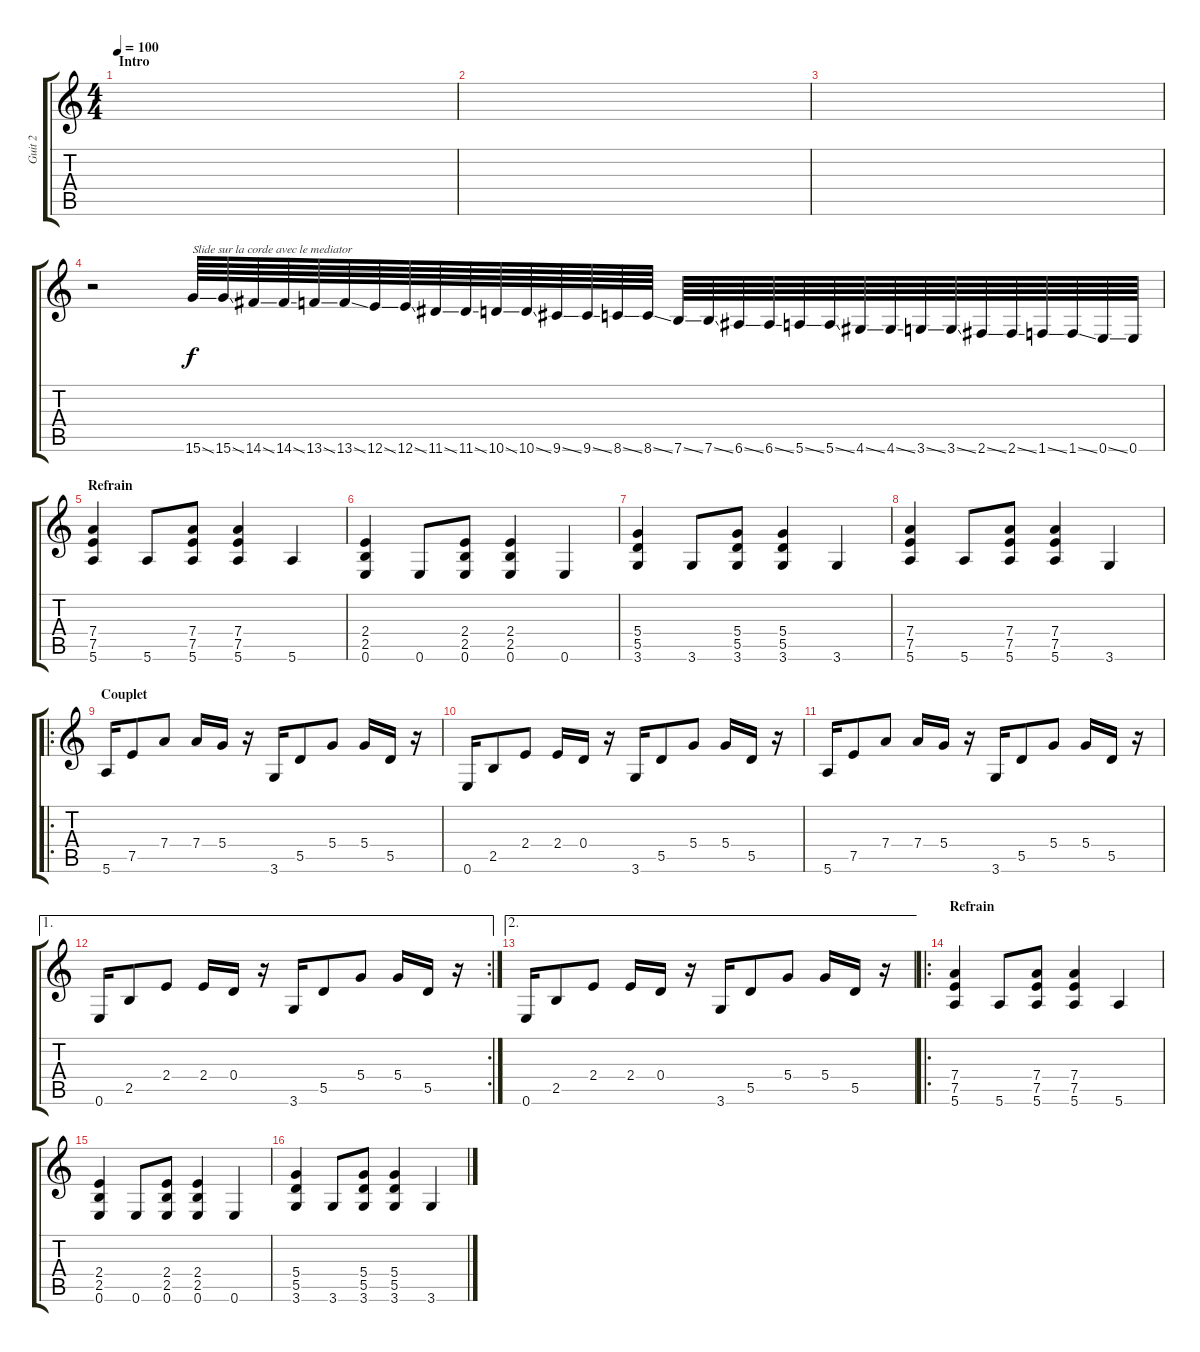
\track ("Guit 2" "Guit 2") {instrument overdrivenguitar}
\staff {score tabs}
\tuning (E4 B3 G3 D3 A2 E2) {hide}
\ts (4 4)
\section ("" "Intro")
\tempo 100
\clef g2
\ks c
|
|
|
r.2 15.6{ss}.64{txt "Slide sur la corde avec le mediator" volume 16} 15.6{ss}.64 14.6{ss}.64 14.6{ss}.64 13.6{ss}.64 13.6{ss}.64 12.6{ss}.64 12.6{ss}.64 11.6{ss}.64 11.6{ss}.64 10.6{ss}.64 10.6{ss}.64 9.6{ss}.64 9.6{ss}.64 8.6{ss}.64 8.6{ss}.64 7.6{ss}.64 7.6{ss}.64 6.6{ss}.64 6.6{ss}.64 5.6{ss}.64 5.6{ss}.64 4.6{ss}.64 4.6{ss}.64 3.6{ss}.64 3.6{ss}.64 2.6{ss}.64 2.6{ss}.64 1.6{ss}.64 1.6{ss}.64 0.6{ss}.64 0.6.64 |
\section ("" "Refrain")
(7.4 7.5 5.6).4{volume 13} 5.6.8 (7.4 7.5 5.6).8 (7.4 7.5 5.6).4 5.6.4 |
(2.4 2.5 0.6).4 0.6.8 (2.4 2.5 0.6).8 (2.4 2.5 0.6).4 0.6.4 |
(5.4 5.5 3.6).4 3.6.8 (5.4 5.5 3.6).8 (5.4 5.5 3.6).4 3.6.4 |
(7.4 7.5 5.6).4 5.6.8 (7.4 7.5 5.6).8 (7.4 7.5 5.6).4 3.6.4 |
\ro
\section ("" "Couplet")
5.6.16 7.5.8 7.4.8 7.4.16 5.4.16 r.16 3.6.16 5.5.8 5.4.8 5.4.16 5.5.16 r.16 |
0.6.16 2.5.8 2.4.8 2.4.16 0.4.16 r.16 3.6.16 5.5.8 5.4.8 5.4.16 5.5.16 r.16 |
5.6.16 7.5.8 7.4.8 7.4.16 5.4.16 r.16 3.6.16 5.5.8 5.4.8 5.4.16 5.5.16 r.16 |
\ae 1
\rc 2
0.6.16 2.5.8 2.4.8 2.4.16 0.4.16 r.16 3.6.16 5.5.8 5.4.8 5.4.16 5.5.16 r.16 |
\ae 2
0.6.16 2.5.8 2.4.8 2.4.16 0.4.16 r.16 3.6.16 5.5.8 5.4.8 5.4.16 5.5.16 r.16 |
\ro
\section ("" "Refrain")
(7.4 7.5 5.6).4 5.6.8 (7.4 7.5 5.6).8 (7.4 7.5 5.6).4 5.6.4 |
(2.4 2.5 0.6).4 0.6.8 (2.4 2.5 0.6).8 (2.4 2.5 0.6).4 0.6.4 |
(5.4 5.5 3.6).4 3.6.8 (5.4 5.5 3.6).8 (5.4 5.5 3.6).4 3.6.4
